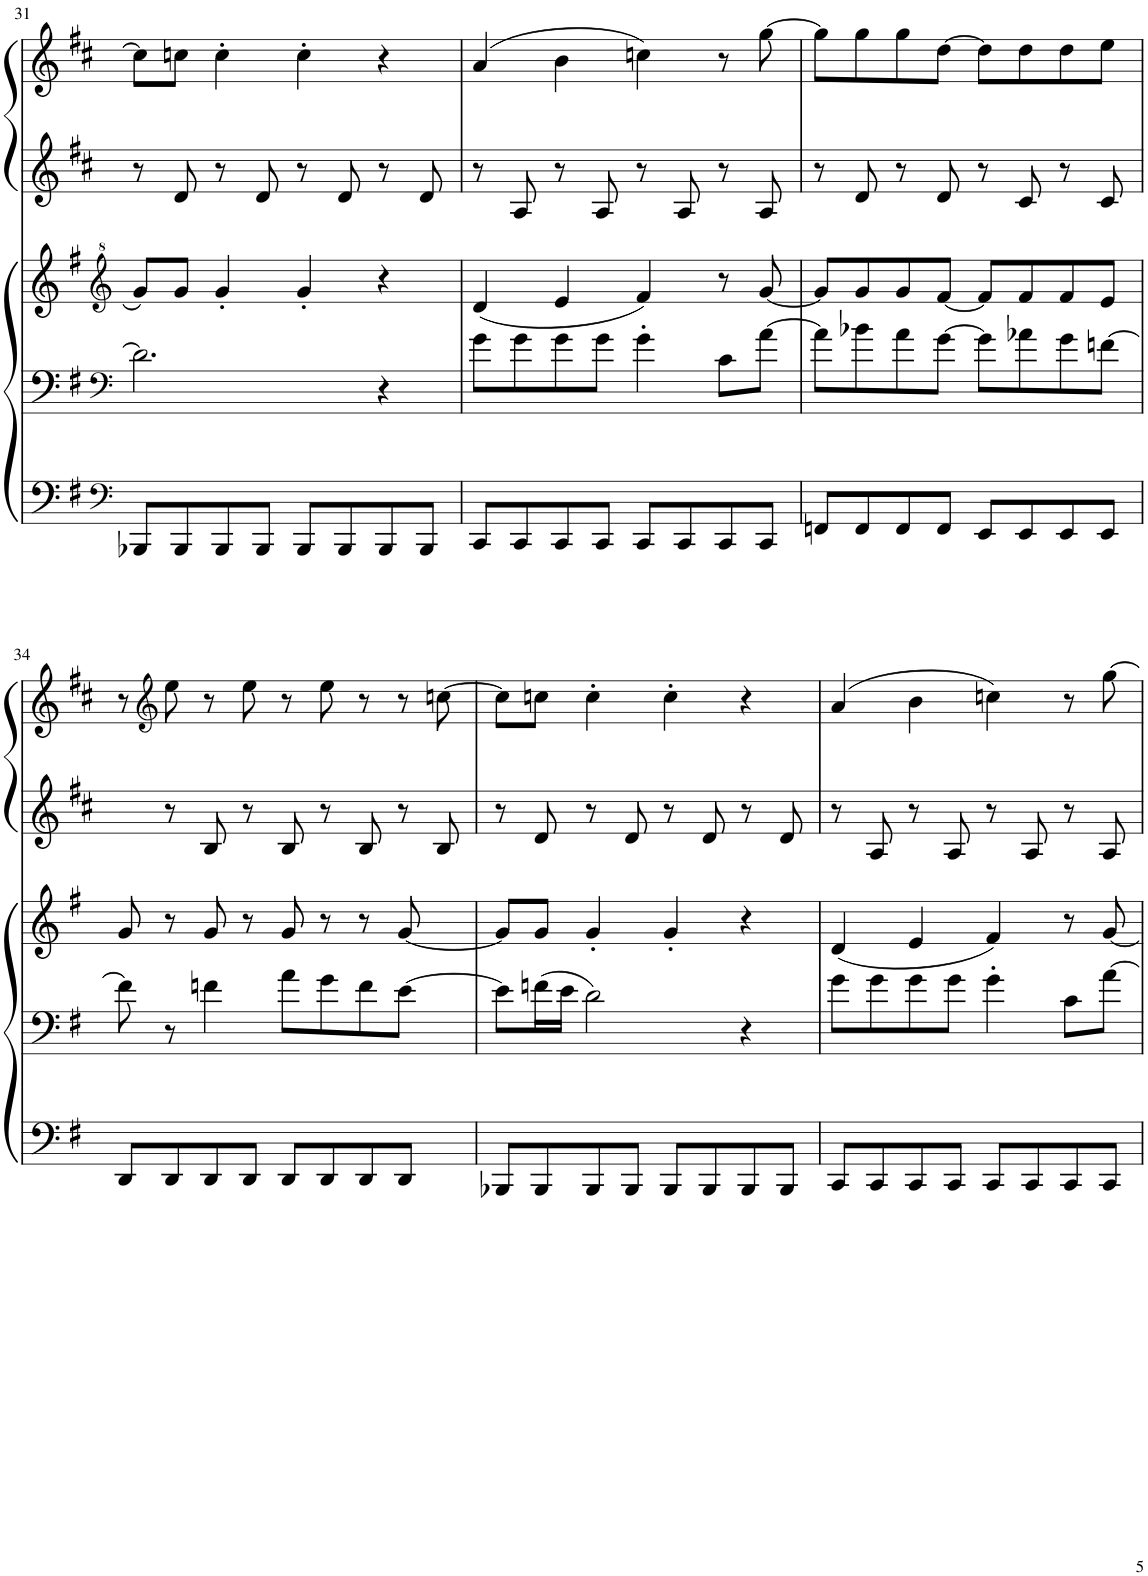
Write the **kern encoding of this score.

**kern	**kern	**kern	**kern	**kern
*part2	*part2	*part2	*part1	*part1
*staff5	*staff4	*staff3	*staff2	*staff1
!!LO:PB:g=z
*clefF4	*clefF4	*clefG^2	*clefG2	*clefG2
*k[f#]	*k[f#]	*k[f#]	*k[f#c#]	*k[f#c#]
*M2/2	*M2/2	*M2/2	*M2/2	*M2/2
=31	=31	=31	=31	=31
8BBB-X/L	2.d\]	8gg/L	8r	8cc\L]
8BBB-/	.	8gg/J	8d/	8ccn\J
8BBB-/	.	4gg'/	8r	4cc'\
8BBB-/J	.	.	8d/	.
8BBB-/L	.	4gg'/	8r	4cc'\
8BBB-/	.	.	8d/	.
8BBB-/	4r	4r	8r	4r
8BBB-/J	.	.	8d/	.
=32	=32	=32	=32	=32
8CC/L	8g\L	(<4dd/	8r	(>4a/
8CC/	8g\	.	8A/	.
8CC/	8g\	4ee/	8r	4b\
8CC/J	8g\J	.	8A/	.
8CC/L	4g'\	4ff#/)	8r	4ccn\)
8CC/	.	.	8A/	.
8CC/	8c\L	8r	8r	8r
8CC/J	[>8a\J	[<8gg/	8A/	[>8gg\
=33	=33	=33	=33	=33
8FFn/L	8a\L]	8gg/L]	8r	8gg\L]
8FF/	8b-X\	8gg/	8d/	8gg\
8FF/	8a\	8gg/	8r	8gg\
8FF/J	[>8g\J	[<8ff#/J	8d/	[>8dd\J
8EE/L	8g\L]	8ff#/L]	8r	8dd\L]
8EE/	8a-X\	8ff#/	8c#/	8dd\
8EE/	8g\	8ff#/	8r	8dd\
8EE/J	[>8fn\J	8ee/J	8c#/	8ee\J
!!LO:LB:g=z
=34	=34	=34	=34	=34
8DD/L	8f\]	8g/	8ryy	8r
*	*	*	*	*clefG2
8DD/	8r	8r	8r	8ee\
8DD/	4fn\	8g/	8B/	8r
8DD/J	.	8r	8r	8ee\
8DD/L	8a\L	8g/	8B/	8r
8DD/	8g\	8r	8r	8ee\
8DD/	8f\	8r	8B/	8r
8DD/J	[>8e\J	[<8g/	8r	8r
8ryy	8ryy	8ryy	8B/	[>8ccn\
=35	=35	=35	=35	=35
8BBB-X/L	8e\L]	8g/L]	8r	8cc\L]
8BBB-/	16fn\L	8g/J	8d/	8ccn\J
.	16e\JJ	.	.	.
8BBB-/	2d\	4g'/	8r	4cc'\
8BBB-/J	.	.	8d/	.
8BBB-/L	.	4g'/	8r	4cc'\
8BBB-/	.	.	8d/	.
8BBB-/	4r	4r	8r	4r
8BBB-/J	.	.	8d/	.
=36	=36	=36	=36	=36
8CC/L	8g\L	(<4d/	8r	(>4a/
8CC/	8g\	.	8A/	.
8CC/	8g\	4e/	8r	4b\
8CC/J	8g\J	.	8A/	.
8CC/L	4g'\	4f#/)	8r	4ccn\)
8CC/	.	.	8A/	.
8CC/	8c\L	8r	8r	8r
8CC/J	[>8a\J	[<8g/	8A/	[>8gg\
=	=	=	=	=
*-	*-	*-	*-	*-
